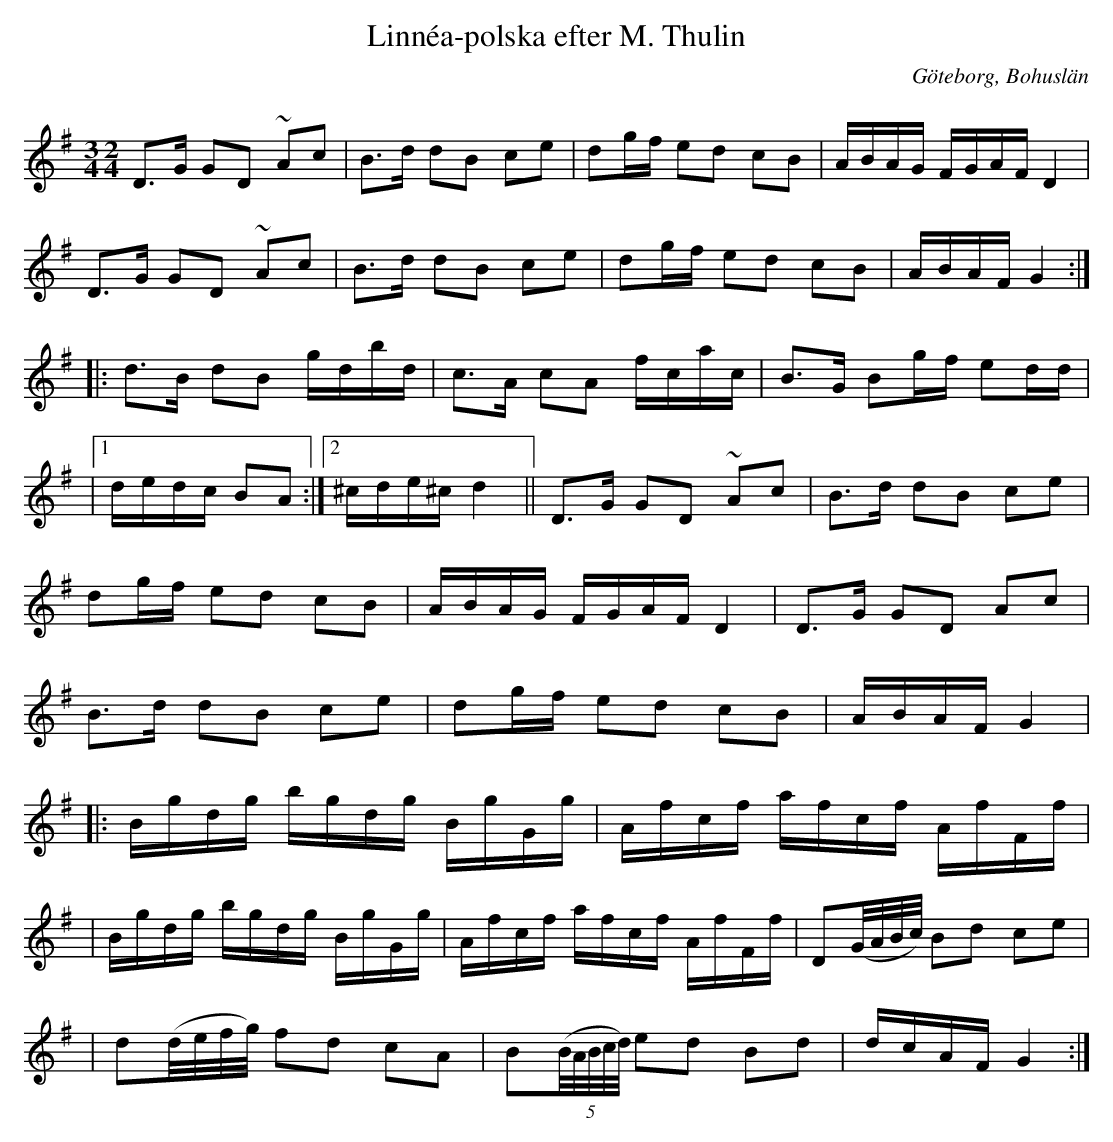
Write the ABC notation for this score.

X:1
T:Linnéa-polska efter M. Thulin
O:Göteborg, Bohuslän
Q:107
M:3/4 2/4
L:1/8
K:G
D>G GD ~Ac | B>d dB ce | dg/f/ ed cB | A/B/A/G/ F/G/A/F/ D2 |
D>G GD ~Ac | B>d dB ce | dg/f/ ed cB | A/B/A/F/ G2 :|]
|: d>B dB g/d/b/d/ | c>A cA f/c/a/c/ | B>G Bg/f/ ed/d/ |
|1 d/e/d/c/ BA :|2 ^c/d/e/^c/ d2 || D>G GD ~Ac | B>d dB ce |
 dg/f/ ed cB | A/B/A/G/ F/G/A/F/ D2 | D>G GD Ac |
 B>d dB ce | dg/f/ ed cB | A/B/A/F/ G2 |
|: B/g/d/g/ b/g/d/g/ B/g/G/g/ | A/f/c/f/ a/f/c/f/ A/f/F/f/ |
| B/g/d/g/ b/g/d/g/ B/g/G/g/ | A/f/c/f/ a/f/c/f/ A/f/F/f/ |D(G//A//B//c//) Bd ce |
| d(d//e//f//g//) fd cA |B((5B//A//B//c//d//) ed Bd | d/c/A/F/ G2 :|]
